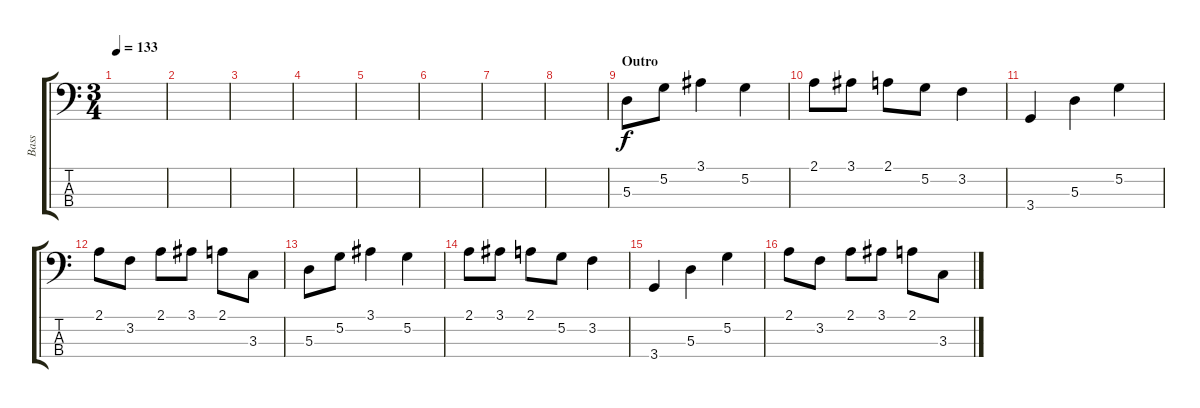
\track ("Bass" "Bass") {instrument electricbassfinger}
\staff {score tabs}
\tuning (G2 D2 A1 E1) {hide}
\ts (3 4)
\tempo 133
\clef f4
\ks c
|
|
|
|
|
|
|
|
\section ("" "Outro ")
5.3.8 5.2.8 3.1.4 5.2.4 |
2.1.8 3.1.8 2.1.8 5.2.8 3.2.4 |
3.4.4 5.3.4 5.2.4 |
2.1.8 3.2.8 2.1.8 3.1.8 2.1.8 3.3.8 |
5.3.8 5.2.8 3.1.4 5.2.4 |
2.1.8 3.1.8 2.1.8 5.2.8 3.2.4 |
3.4.4 5.3.4 5.2.4 |
2.1.8 3.2.8 2.1.8 3.1.8 2.1.8 3.3.8
